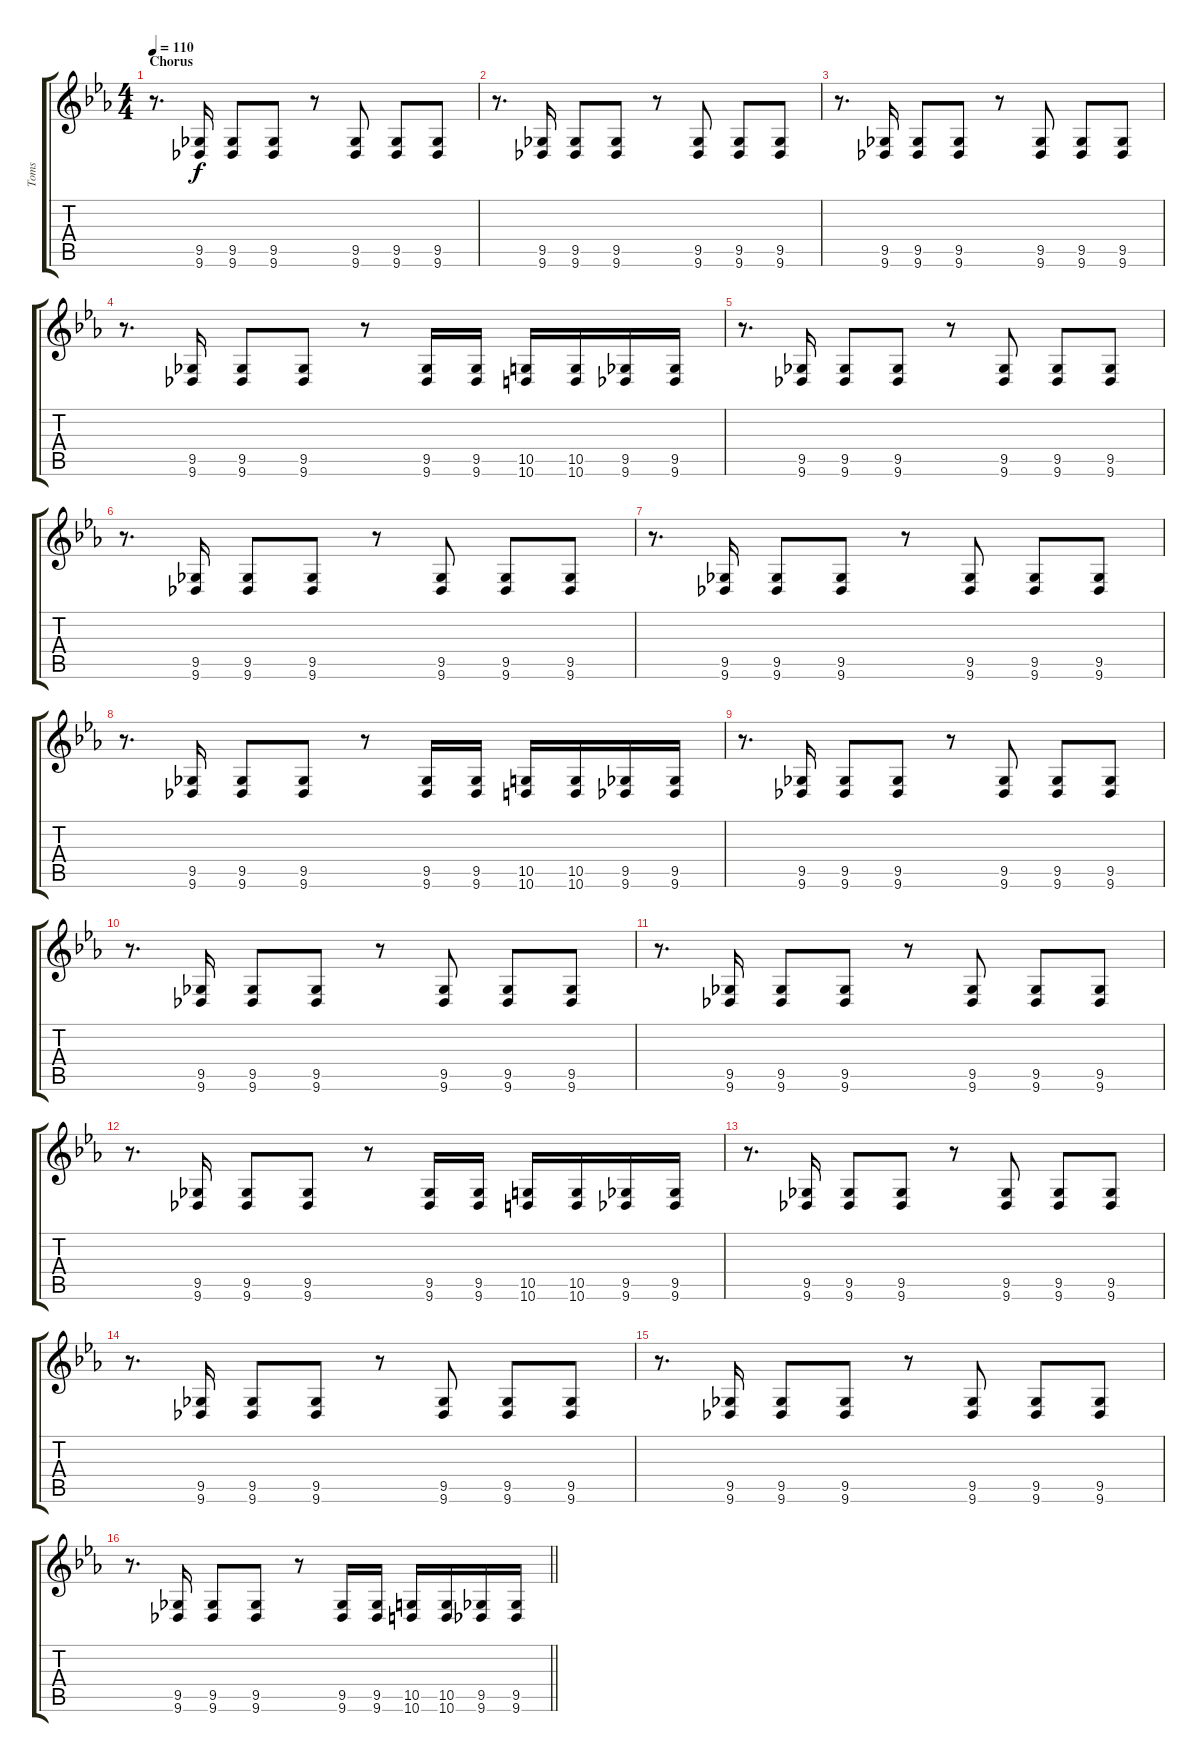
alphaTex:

\track ("Toms" "Toms") {instrument melodictom}
\staff {score tabs}
\tuning (E4 B3 G3 D3 A2 E2) {hide}
\ts (4 4)
\section ("" "Chorus")
\tempo 110
\clef g2
\ks cminor
r.8{d dy f} (9.5 9.6).16 (9.5 9.6).8 (9.5 9.6).8 r.8 (9.5 9.6).8 (9.5 9.6).8 (9.5 9.6).8 |
r.8{d} (9.5 9.6).16 (9.5 9.6).8 (9.5 9.6).8 r.8 (9.5 9.6).8 (9.5 9.6).8 (9.5 9.6).8 |
r.8{d} (9.5 9.6).16 (9.5 9.6).8 (9.5 9.6).8 r.8 (9.5 9.6).8 (9.5 9.6).8 (9.5 9.6).8 |
r.8{d} (9.5 9.6).16 (9.5 9.6).8 (9.5 9.6).8 r.8 (9.5 9.6).16 (9.5 9.6).16 (10.5 10.6).16 (10.5 10.6).16 (9.5 9.6).16 (9.5 9.6).16 |
r.8{d} (9.5 9.6).16 (9.5 9.6).8 (9.5 9.6).8 r.8 (9.5 9.6).8 (9.5 9.6).8 (9.5 9.6).8 |
r.8{d} (9.5 9.6).16 (9.5 9.6).8 (9.5 9.6).8 r.8 (9.5 9.6).8 (9.5 9.6).8 (9.5 9.6).8 |
r.8{d} (9.5 9.6).16 (9.5 9.6).8 (9.5 9.6).8 r.8 (9.5 9.6).8 (9.5 9.6).8 (9.5 9.6).8 |
r.8{d} (9.5 9.6).16 (9.5 9.6).8 (9.5 9.6).8 r.8 (9.5 9.6).16 (9.5 9.6).16 (10.5 10.6).16 (10.5 10.6).16 (9.5 9.6).16 (9.5 9.6).16 |
r.8{d} (9.5 9.6).16 (9.5 9.6).8 (9.5 9.6).8 r.8 (9.5 9.6).8 (9.5 9.6).8 (9.5 9.6).8 |
r.8{d} (9.5 9.6).16 (9.5 9.6).8 (9.5 9.6).8 r.8 (9.5 9.6).8 (9.5 9.6).8 (9.5 9.6).8 |
r.8{d} (9.5 9.6).16 (9.5 9.6).8 (9.5 9.6).8 r.8 (9.5 9.6).8 (9.5 9.6).8 (9.5 9.6).8 |
r.8{d} (9.5 9.6).16 (9.5 9.6).8 (9.5 9.6).8 r.8 (9.5 9.6).16 (9.5 9.6).16 (10.5 10.6).16 (10.5 10.6).16 (9.5 9.6).16 (9.5 9.6).16 |
r.8{d} (9.5 9.6).16 (9.5 9.6).8 (9.5 9.6).8 r.8 (9.5 9.6).8 (9.5 9.6).8 (9.5 9.6).8 |
r.8{d} (9.5 9.6).16 (9.5 9.6).8 (9.5 9.6).8 r.8 (9.5 9.6).8 (9.5 9.6).8 (9.5 9.6).8 |
r.8{d} (9.5 9.6).16 (9.5 9.6).8 (9.5 9.6).8 r.8 (9.5 9.6).8 (9.5 9.6).8 (9.5 9.6).8 |
\barLineRight lightlight
r.8{d} (9.5 9.6).16 (9.5 9.6).8 (9.5 9.6).8 r.8 (9.5 9.6).16 (9.5 9.6).16 (10.5 10.6).16 (10.5 10.6).16 (9.5 9.6).16 (9.5 9.6).16
